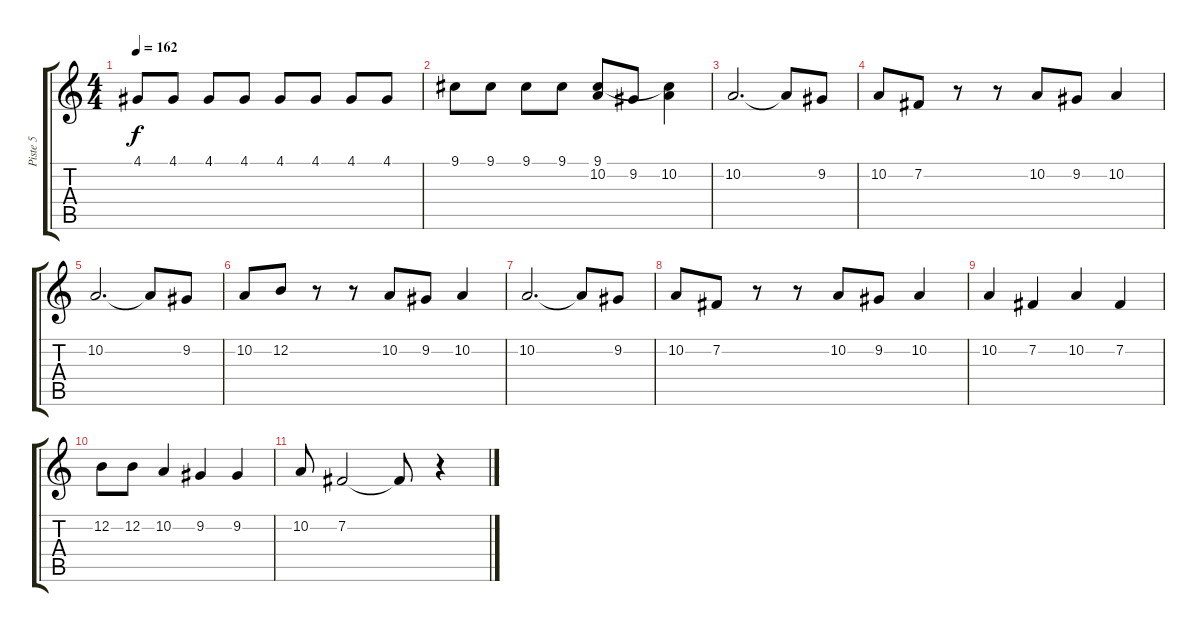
\track ("Piste 5" "Piste 5") {instrument bassoon}
\staff {score tabs}
\tuning (E4 B3 G3 D3 A2 E2) {hide}
\ts (4 4)
\tempo 162
\clef g2
\ks c
4.1.8{dy f} 4.1.8 4.1.8 4.1.8 4.1.8 4.1.8 4.1.8 4.1.8 |
9.1.8 9.1.8 9.1.8 9.1.8 (9.1 10.2).8 9.2.8 (9.1{t} 10.2).4 |
10.2.2{d} 10.2{t}.8 9.2.8 |
10.2.8 7.2.8 r.8 r.8 10.2.8 9.2.8 10.2.4 |
10.2.2{d} 10.2{t}.8 9.2.8 |
10.2.8 12.2.8 r.8 r.8 10.2.8 9.2.8 10.2.4 |
10.2.2{d} 10.2{t}.8 9.2.8 |
10.2.8 7.2.8 r.8 r.8 10.2.8 9.2.8 10.2.4 |
10.2.4 7.2.4 10.2.4 7.2.4 |
12.2.8 12.2.8 10.2.4 9.2.4 9.2.4 |
10.2.8 7.2.2 7.2{t}.8 r.4
